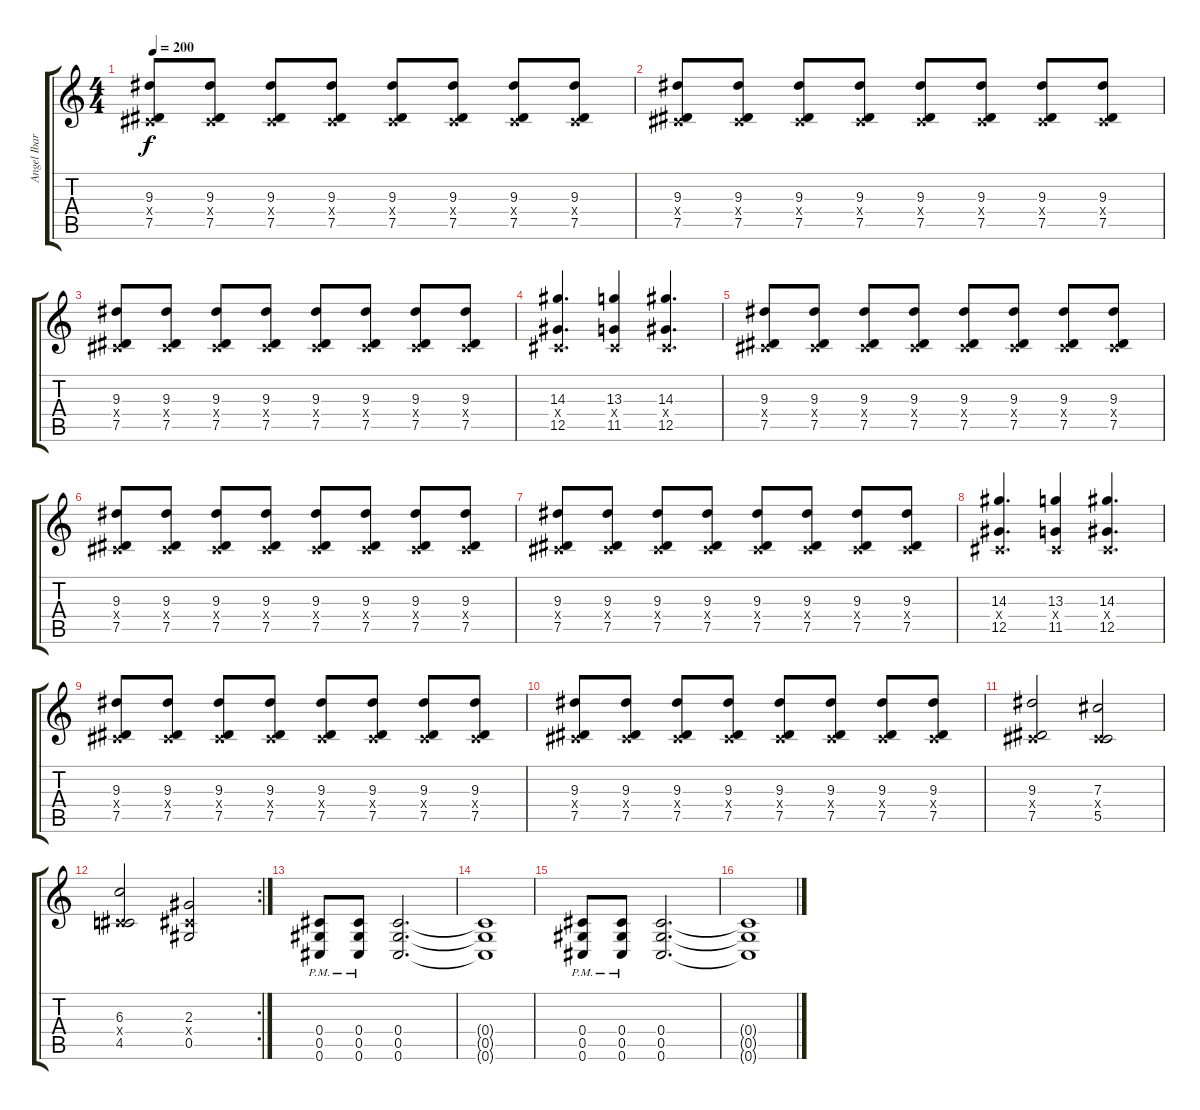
\track ("Angel Ibarra" "Angel Ibar") {instrument distortionguitar}
\staff {score tabs}
\tuning (Eb4 Bb3 Gb3 Db3 Ab2 Db2) {hide}
\ts (4 4)
\tempo 200
\clef g2
\ks c
(9.3 0.4{x} 7.5).8{dy f} (9.3 0.4{x} 7.5).8 (9.3 0.4{x} 7.5).8 (9.3 0.4{x} 7.5).8 (9.3 0.4{x} 7.5).8 (9.3 0.4{x} 7.5).8 (9.3 0.4{x} 7.5).8 (9.3 0.4{x} 7.5).8 |
(9.3 0.4{x} 7.5).8 (9.3 0.4{x} 7.5).8 (9.3 0.4{x} 7.5).8 (9.3 0.4{x} 7.5).8 (9.3 0.4{x} 7.5).8 (9.3 0.4{x} 7.5).8 (9.3 0.4{x} 7.5).8 (9.3 0.4{x} 7.5).8 |
(9.3 0.4{x} 7.5).8 (9.3 0.4{x} 7.5).8 (9.3 0.4{x} 7.5).8 (9.3 0.4{x} 7.5).8 (9.3 0.4{x} 7.5).8 (9.3 0.4{x} 7.5).8 (9.3 0.4{x} 7.5).8 (9.3 0.4{x} 7.5).8 |
(14.3 0.4{x} 12.5).4{d} (13.3 0.4{x} 11.5).4 (14.3 0.4{x} 12.5).4{d} |
(9.3 0.4{x} 7.5).8 (9.3 0.4{x} 7.5).8 (9.3 0.4{x} 7.5).8 (9.3 0.4{x} 7.5).8 (9.3 0.4{x} 7.5).8 (9.3 0.4{x} 7.5).8 (9.3 0.4{x} 7.5).8 (9.3 0.4{x} 7.5).8 |
(9.3 0.4{x} 7.5).8 (9.3 0.4{x} 7.5).8 (9.3 0.4{x} 7.5).8 (9.3 0.4{x} 7.5).8 (9.3 0.4{x} 7.5).8 (9.3 0.4{x} 7.5).8 (9.3 0.4{x} 7.5).8 (9.3 0.4{x} 7.5).8 |
(9.3 0.4{x} 7.5).8 (9.3 0.4{x} 7.5).8 (9.3 0.4{x} 7.5).8 (9.3 0.4{x} 7.5).8 (9.3 0.4{x} 7.5).8 (9.3 0.4{x} 7.5).8 (9.3 0.4{x} 7.5).8 (9.3 0.4{x} 7.5).8 |
(14.3 0.4{x} 12.5).4{d} (13.3 0.4{x} 11.5).4 (14.3 0.4{x} 12.5).4{d} |
(9.3 0.4{x} 7.5).8 (9.3 0.4{x} 7.5).8 (9.3 0.4{x} 7.5).8 (9.3 0.4{x} 7.5).8 (9.3 0.4{x} 7.5).8 (9.3 0.4{x} 7.5).8 (9.3 0.4{x} 7.5).8 (9.3 0.4{x} 7.5).8 |
(9.3 0.4{x} 7.5).8 (9.3 0.4{x} 7.5).8 (9.3 0.4{x} 7.5).8 (9.3 0.4{x} 7.5).8 (9.3 0.4{x} 7.5).8 (9.3 0.4{x} 7.5).8 (9.3 0.4{x} 7.5).8 (9.3 0.4{x} 7.5).8 |
(9.3 0.4{x} 7.5).2 (7.3 0.4{x} 5.5).2 |
\rc 2
(6.3 0.4{x} 4.5).2 (2.3 0.4{x} 0.5).2 |
(0.4{pm} 0.5{pm} 0.6{pm}).8 (0.4{pm} 0.5{pm} 0.6{pm}).8 (0.4 0.5 0.6).2{d} |
(0.4{t} 0.5{t} 0.6{t}).1 |
(0.4{pm} 0.5{pm} 0.6{pm}).8 (0.4{pm} 0.5{pm} 0.6{pm}).8 (0.4 0.5 0.6).2{d} |
(0.4{t} 0.5{t} 0.6{t}).1
